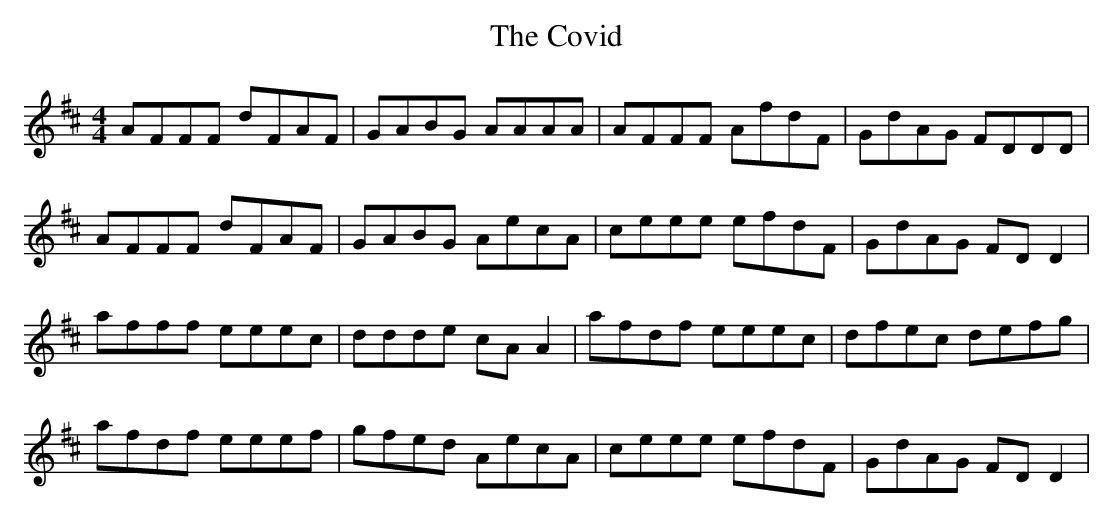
X:1
T: The Covid
M: 4/4
L: 1/8
K: Dmaj
AFFF dFAF|GABG AAAA|AFFF AfdF|GdAG FDDD|
AFFF dFAF|GABG AecA|ceee efdF|GdAG FDD2|
afff eeec|ddde cAA2|afdf eeec|dfec defg|
afdf eeef|gfed AecA|ceee efdF|GdAG FDD2|
